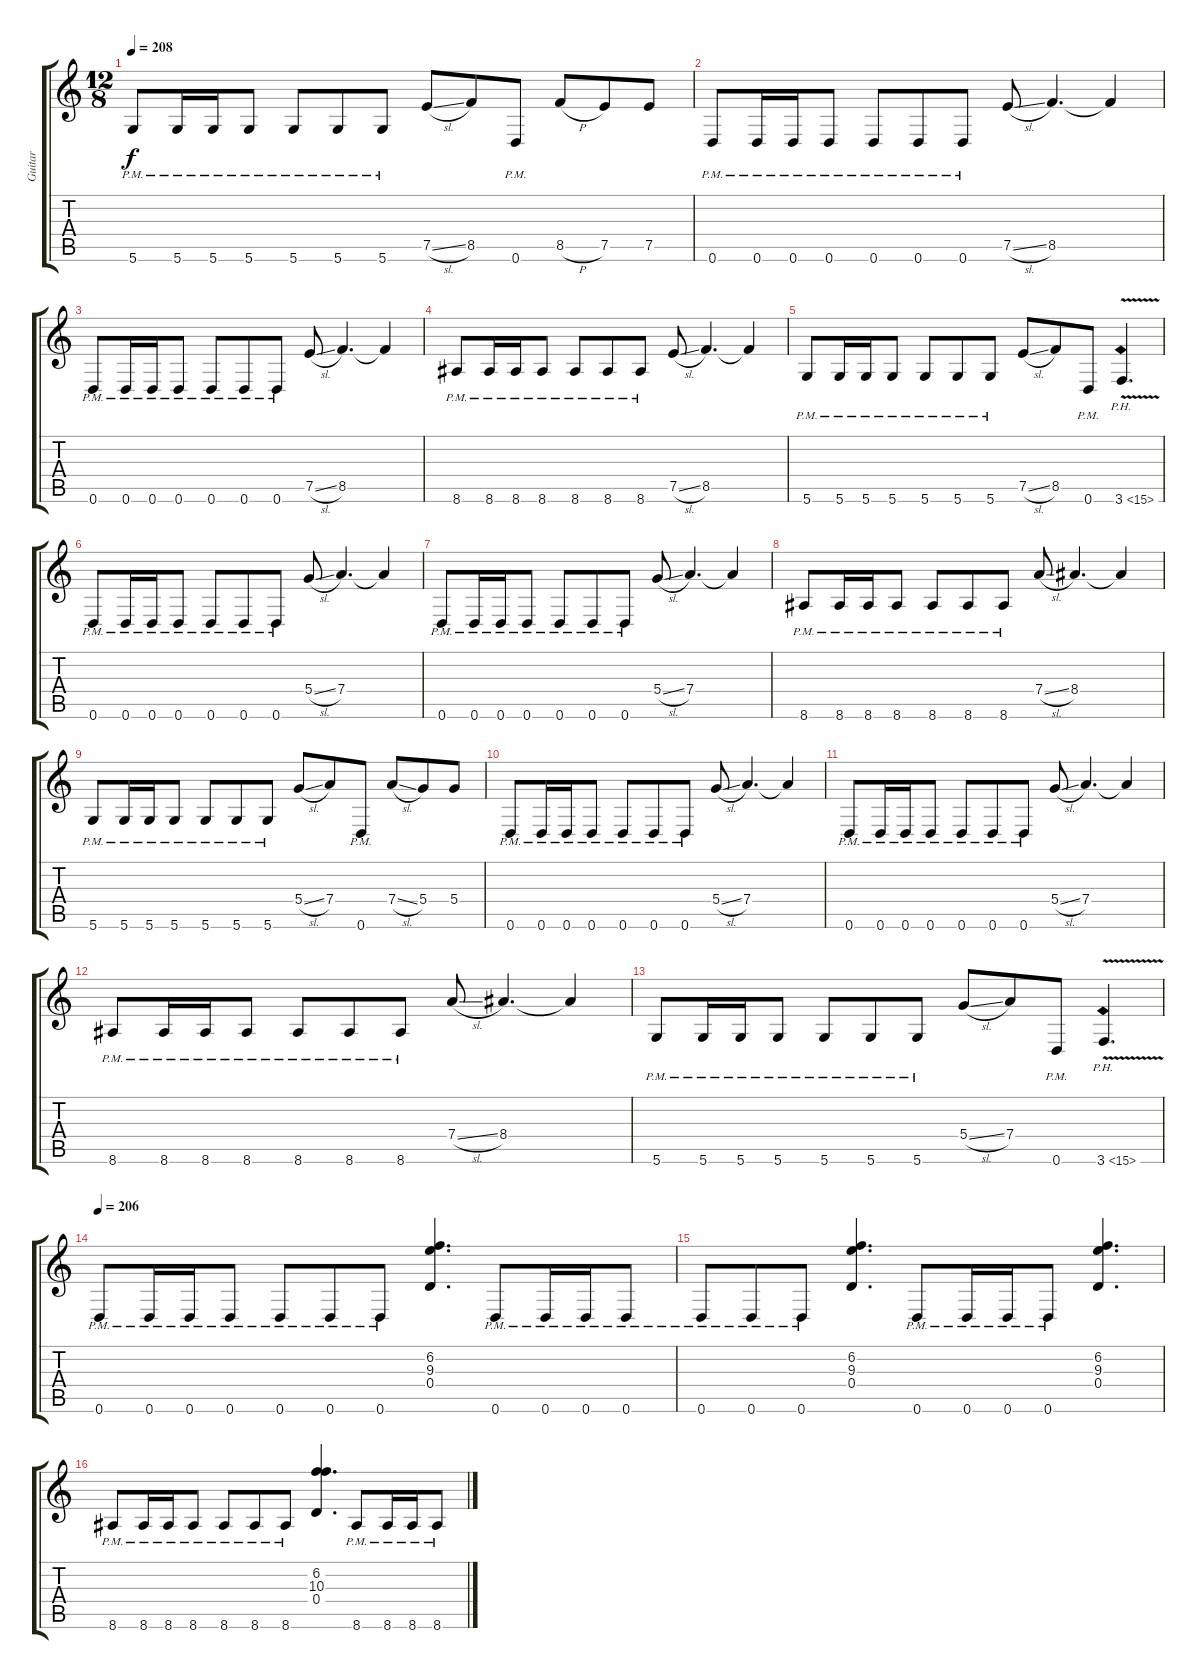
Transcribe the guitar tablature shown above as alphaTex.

\track ("Guitar" "Guitar") {instrument distortionguitar}
\staff {score tabs}
\tuning (E4 B3 G3 D3 A2 D2) {hide}
\ts (12 8)
\tempo 208
\clef g2
\ks c
5.6{pm}.8{dy f} 5.6{pm}.16 5.6{pm}.16 5.6{pm}.8 5.6{pm}.8 5.6{pm}.8 5.6{pm}.8 7.5{sl}.8 8.5.8 0.6{pm}.8 8.5{h}.8 7.5.8 7.5.8 |
0.6{pm}.8 0.6{pm}.16 0.6{pm}.16 0.6{pm}.8 0.6{pm}.8 0.6{pm}.8 0.6{pm}.8 7.5{sl}.8 8.5.4{d} 8.5{t}.4 |
0.6{pm}.8 0.6{pm}.16 0.6{pm}.16 0.6{pm}.8 0.6{pm}.8 0.6{pm}.8 0.6{pm}.8 7.5{sl}.8 8.5.4{d} 8.5{t}.4 |
8.6{pm}.8 8.6{pm}.16 8.6{pm}.16 8.6{pm}.8 8.6{pm}.8 8.6{pm}.8 8.6{pm}.8 7.5{sl}.8 8.5.4{d} 8.5{t}.4 |
5.6{pm}.8 5.6{pm}.16 5.6{pm}.16 5.6{pm}.8 5.6{pm}.8 5.6{pm}.8 5.6{pm}.8 7.5{sl}.8 8.5.8 0.6{pm}.8 3.6{ph 12 v}.4{d} |
0.6{pm}.8 0.6{pm}.16 0.6{pm}.16 0.6{pm}.8 0.6{pm}.8 0.6{pm}.8 0.6{pm}.8 5.4{sl}.8 7.4.4{d} 7.4{t}.4 |
0.6{pm}.8 0.6{pm}.16 0.6{pm}.16 0.6{pm}.8 0.6{pm}.8 0.6{pm}.8 0.6{pm}.8 5.4{sl}.8 7.4.4{d} 7.4{t}.4 |
8.6{pm}.8 8.6{pm}.16 8.6{pm}.16 8.6{pm}.8 8.6{pm}.8 8.6{pm}.8 8.6{pm}.8 7.4{sl}.8 8.4.4{d} 8.4{t}.4 |
5.6{pm}.8 5.6{pm}.16 5.6{pm}.16 5.6{pm}.8 5.6{pm}.8 5.6{pm}.8 5.6{pm}.8 5.4{sl}.8 7.4.8 0.6{pm}.8 7.4{sl}.8 5.4.8 5.4.8 |
0.6{pm}.8 0.6{pm}.16 0.6{pm}.16 0.6{pm}.8 0.6{pm}.8 0.6{pm}.8 0.6{pm}.8 5.4{sl}.8 7.4.4{d} 7.4{t}.4 |
0.6{pm}.8 0.6{pm}.16 0.6{pm}.16 0.6{pm}.8 0.6{pm}.8 0.6{pm}.8 0.6{pm}.8 5.4{sl}.8 7.4.4{d} 7.4{t}.4 |
8.6{pm}.8 8.6{pm}.16 8.6{pm}.16 8.6{pm}.8 8.6{pm}.8 8.6{pm}.8 8.6{pm}.8 7.4{sl}.8 8.4.4{d} 8.4{t}.4 |
5.6{pm}.8 5.6{pm}.16 5.6{pm}.16 5.6{pm}.8 5.6{pm}.8 5.6{pm}.8 5.6{pm}.8 5.4{sl}.8 7.4.8 0.6{pm}.8 3.6{ph 12 v}.4{d} |
\tempo 206
0.6{pm}.8 0.6{pm}.16 0.6{pm}.16 0.6{pm}.8 0.6{pm}.8 0.6{pm}.8 0.6{pm}.8 (6.2 9.3 0.4).4{d} 0.6{pm}.8 0.6{pm}.16 0.6{pm}.16 0.6{pm}.8 |
0.6{pm}.8 0.6{pm}.8 0.6{pm}.8 (6.2 9.3 0.4).4{d} 0.6{pm}.8 0.6{pm}.16 0.6{pm}.16 0.6{pm}.8 (6.2 9.3 0.4).4{d} |
8.6{pm}.8 8.6{pm}.16 8.6{pm}.16 8.6{pm}.8 8.6{pm}.8 8.6{pm}.8 8.6{pm}.8 (6.2 10.3 0.4).4{d} 8.6{pm}.8 8.6{pm}.16 8.6{pm}.16 8.6{pm}.8
